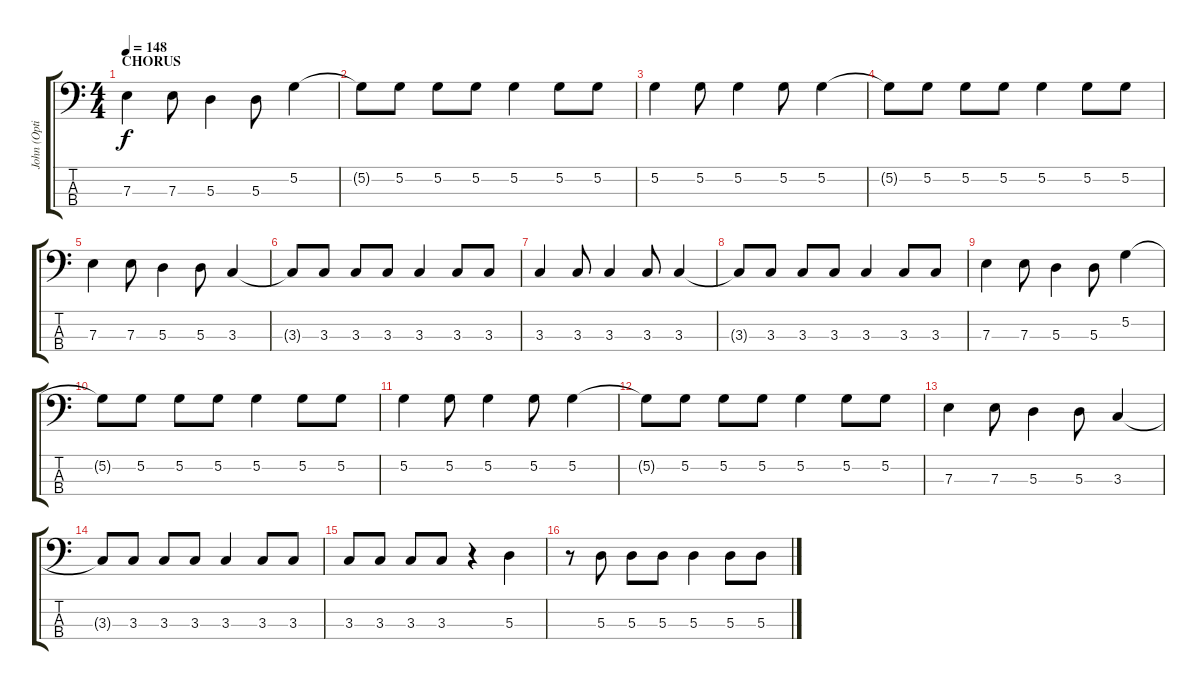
\track ("John (Optional) - Bass Guitar" "John (Opti") {instrument electricbassfinger}
\staff {score tabs}
\tuning (G2 D2 A1 E1) {hide}
\ts (4 4)
\section ("" "CHORUS")
\tempo 148
\clef f4
\ks c
7.3.4{dy f} 7.3.8 5.3.4 5.3.8 5.2.4 |
5.2{t}.8 5.2.8 5.2.8 5.2.8 5.2.4 5.2.8 5.2.8 |
5.2.4 5.2.8 5.2.4 5.2.8 5.2.4 |
5.2{t}.8 5.2.8 5.2.8 5.2.8 5.2.4 5.2.8 5.2.8 |
7.3.4 7.3.8 5.3.4 5.3.8 3.3.4 |
3.3{t}.8 3.3.8 3.3.8 3.3.8 3.3.4 3.3.8 3.3.8 |
3.3.4 3.3.8 3.3.4 3.3.8 3.3.4 |
3.3{t}.8 3.3.8 3.3.8 3.3.8 3.3.4 3.3.8 3.3.8 |
7.3.4 7.3.8 5.3.4 5.3.8 5.2.4 |
5.2{t}.8 5.2.8 5.2.8 5.2.8 5.2.4 5.2.8 5.2.8 |
5.2.4 5.2.8 5.2.4 5.2.8 5.2.4 |
5.2{t}.8 5.2.8 5.2.8 5.2.8 5.2.4 5.2.8 5.2.8 |
7.3.4 7.3.8 5.3.4 5.3.8 3.3.4 |
3.3{t}.8 3.3.8 3.3.8 3.3.8 3.3.4 3.3.8 3.3.8 |
3.3.8 3.3.8 3.3.8 3.3.8 r.4 5.3.4 |
r.8 5.3.8 5.3.8 5.3.8 5.3.4 5.3.8 5.3.8
